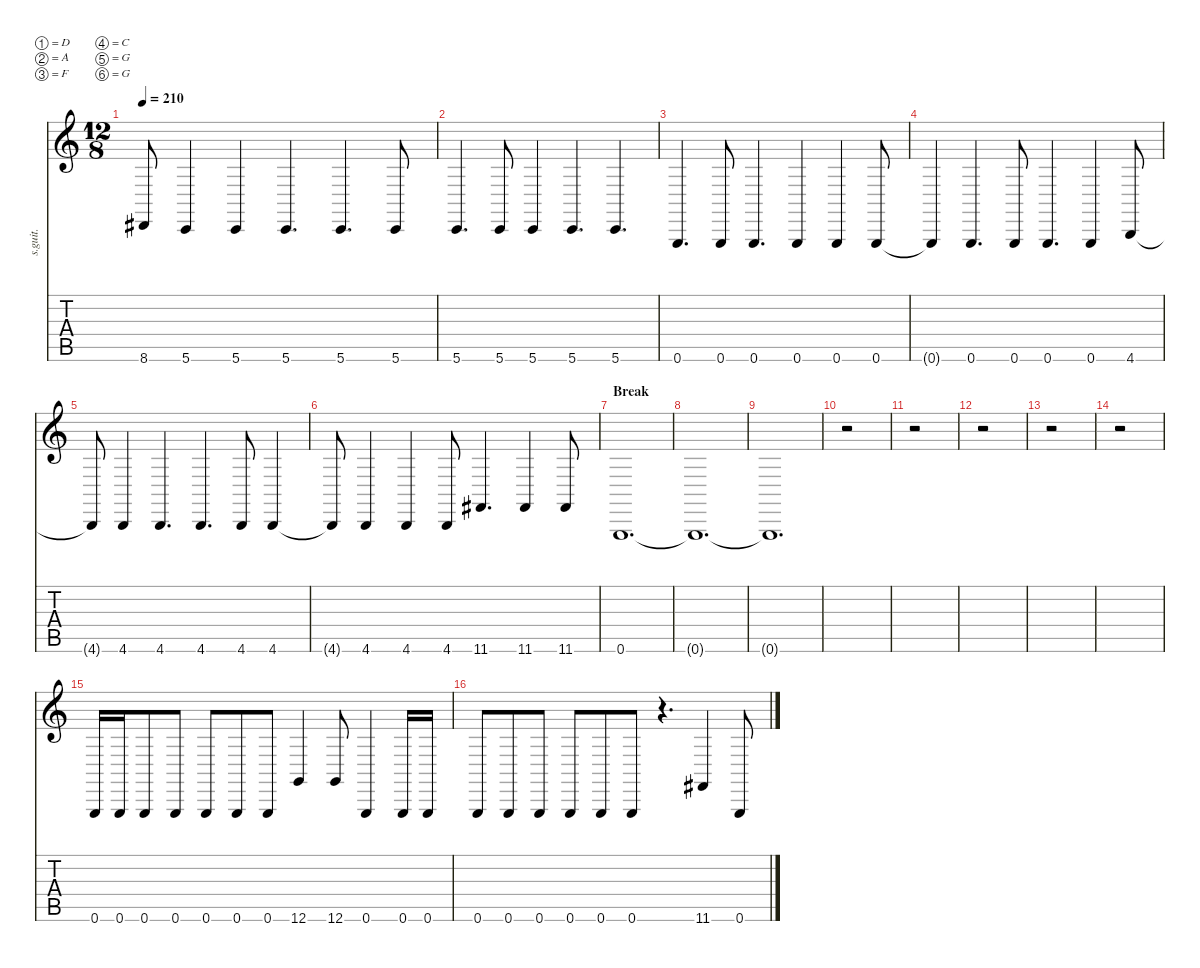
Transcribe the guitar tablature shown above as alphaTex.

\defaultSystemsLayout 4
\hideDynamics
\bracketExtendMode nobrackets
\track ("Bass" "s.guit.") {instrument electricbasspick}
\staff {score tabs}
\tuning (D3 A2 F2 C2 G1 G0)
\ts (12 8)
\tempo 210
\clef g2
\ks c
8.6{t acc #}.8{lyrics (0 "") lyrics (1 "") lyrics (2 "") lyrics (3 "") lyrics (4 "") dy f} 5.6.4{lyrics (0 "") lyrics (1 "") lyrics (2 "") lyrics (3 "") lyrics (4 "")} 5.6.4{lyrics (0 "") lyrics (1 "") lyrics (2 "") lyrics (3 "") lyrics (4 "")} 5.6.4{d lyrics (0 "") lyrics (1 "") lyrics (2 "") lyrics (3 "") lyrics (4 "")} 5.6.4{d lyrics (0 "") lyrics (1 "") lyrics (2 "") lyrics (3 "") lyrics (4 "")} 5.6.8{lyrics (0 "") lyrics (1 "") lyrics (2 "") lyrics (3 "") lyrics (4 "")} |
5.6.4{d lyrics (0 "") lyrics (1 "") lyrics (2 "") lyrics (3 "") lyrics (4 "")} 5.6.8{lyrics (0 "") lyrics (1 "") lyrics (2 "") lyrics (3 "") lyrics (4 "")} 5.6.4{lyrics (0 "") lyrics (1 "") lyrics (2 "") lyrics (3 "") lyrics (4 "")} 5.6.4{d lyrics (0 "") lyrics (1 "") lyrics (2 "") lyrics (3 "") lyrics (4 "")} 5.6.4{d lyrics (0 "") lyrics (1 "") lyrics (2 "") lyrics (3 "") lyrics (4 "")} |
0.6.4{d lyrics (0 "") lyrics (1 "") lyrics (2 "") lyrics (3 "") lyrics (4 "")} 0.6.8{lyrics (0 "") lyrics (1 "") lyrics (2 "") lyrics (3 "") lyrics (4 "")} 0.6.4{d lyrics (0 "") lyrics (1 "") lyrics (2 "") lyrics (3 "") lyrics (4 "")} 0.6.4{lyrics (0 "") lyrics (1 "") lyrics (2 "") lyrics (3 "") lyrics (4 "")} 0.6.4{lyrics (0 "") lyrics (1 "") lyrics (2 "") lyrics (3 "") lyrics (4 "")} 0.6.8{lyrics (0 "") lyrics (1 "") lyrics (2 "") lyrics (3 "") lyrics (4 "")} |
0.6{t}.4{lyrics (0 "") lyrics (1 "") lyrics (2 "") lyrics (3 "") lyrics (4 "")} 0.6.4{d lyrics (0 "") lyrics (1 "") lyrics (2 "") lyrics (3 "") lyrics (4 "")} 0.6.8{lyrics (0 "") lyrics (1 "") lyrics (2 "") lyrics (3 "") lyrics (4 "")} 0.6.4{d lyrics (0 "") lyrics (1 "") lyrics (2 "") lyrics (3 "") lyrics (4 "")} 0.6.4{lyrics (0 "") lyrics (1 "") lyrics (2 "") lyrics (3 "") lyrics (4 "")} 4.6.8{lyrics (0 "") lyrics (1 "") lyrics (2 "") lyrics (3 "") lyrics (4 "")} |
4.6{t}.8{lyrics (0 "") lyrics (1 "") lyrics (2 "") lyrics (3 "") lyrics (4 "")} 4.6.4{lyrics (0 "") lyrics (1 "") lyrics (2 "") lyrics (3 "") lyrics (4 "")} 4.6.4{d lyrics (0 "") lyrics (1 "") lyrics (2 "") lyrics (3 "") lyrics (4 "")} 4.6.4{d lyrics (0 "") lyrics (1 "") lyrics (2 "") lyrics (3 "") lyrics (4 "")} 4.6.8{lyrics (0 "") lyrics (1 "") lyrics (2 "") lyrics (3 "") lyrics (4 "")} 4.6.4{lyrics (0 "") lyrics (1 "") lyrics (2 "") lyrics (3 "") lyrics (4 "")} |
4.6{t}.8{lyrics (0 "") lyrics (1 "") lyrics (2 "") lyrics (3 "") lyrics (4 "")} 4.6.4{lyrics (0 "") lyrics (1 "") lyrics (2 "") lyrics (3 "") lyrics (4 "")} 4.6.4{lyrics (0 "") lyrics (1 "") lyrics (2 "") lyrics (3 "") lyrics (4 "")} 4.6.8{lyrics (0 "") lyrics (1 "") lyrics (2 "") lyrics (3 "") lyrics (4 "")} 11.6{acc #}.4{d lyrics (0 "") lyrics (1 "") lyrics (2 "") lyrics (3 "") lyrics (4 "")} 11.6{acc #}.4{lyrics (0 "") lyrics (1 "") lyrics (2 "") lyrics (3 "") lyrics (4 "")} 11.6{acc #}.8{lyrics (0 "") lyrics (1 "") lyrics (2 "") lyrics (3 "") lyrics (4 "")} |
\section ("" "Break")
0.6.1{d lyrics (0 "") lyrics (1 "") lyrics (2 "") lyrics (3 "") lyrics (4 "")} |
0.6{t}.1{d lyrics (0 "") lyrics (1 "") lyrics (2 "") lyrics (3 "") lyrics (4 "")} |
0.6{t}.1{d lyrics (0 "") lyrics (1 "") lyrics (2 "") lyrics (3 "") lyrics (4 "")} |
r.2 |
r.2 |
r.2 |
r.2 |
r.2 |
0.6.16{lyrics (0 "") lyrics (1 "") lyrics (2 "") lyrics (3 "") lyrics (4 "")} 0.6.16{lyrics (0 "") lyrics (1 "") lyrics (2 "") lyrics (3 "") lyrics (4 "")} 0.6.8{lyrics (0 "") lyrics (1 "") lyrics (2 "") lyrics (3 "") lyrics (4 "")} 0.6.8{lyrics (0 "") lyrics (1 "") lyrics (2 "") lyrics (3 "") lyrics (4 "")} 0.6.8{lyrics (0 "") lyrics (1 "") lyrics (2 "") lyrics (3 "") lyrics (4 "")} 0.6.8{lyrics (0 "") lyrics (1 "") lyrics (2 "") lyrics (3 "") lyrics (4 "")} 0.6.8{lyrics (0 "") lyrics (1 "") lyrics (2 "") lyrics (3 "") lyrics (4 "")} 12.6.4{lyrics (0 "") lyrics (1 "") lyrics (2 "") lyrics (3 "") lyrics (4 "")} 12.6.8{lyrics (0 "") lyrics (1 "") lyrics (2 "") lyrics (3 "") lyrics (4 "")} 0.6.4{lyrics (0 "") lyrics (1 "") lyrics (2 "") lyrics (3 "") lyrics (4 "")} 0.6.16{lyrics (0 "") lyrics (1 "") lyrics (2 "") lyrics (3 "") lyrics (4 "")} 0.6.16{lyrics (0 "") lyrics (1 "") lyrics (2 "") lyrics (3 "") lyrics (4 "")} |
0.6.8{lyrics (0 "") lyrics (1 "") lyrics (2 "") lyrics (3 "") lyrics (4 "")} 0.6.8{lyrics (0 "") lyrics (1 "") lyrics (2 "") lyrics (3 "") lyrics (4 "")} 0.6.8{lyrics (0 "") lyrics (1 "") lyrics (2 "") lyrics (3 "") lyrics (4 "")} 0.6.8{lyrics (0 "") lyrics (1 "") lyrics (2 "") lyrics (3 "") lyrics (4 "")} 0.6.8{lyrics (0 "") lyrics (1 "") lyrics (2 "") lyrics (3 "") lyrics (4 "")} 0.6.8{lyrics (0 "") lyrics (1 "") lyrics (2 "") lyrics (3 "") lyrics (4 "")} r.4{d} 11.6{acc #}.4{lyrics (0 "") lyrics (1 "") lyrics (2 "") lyrics (3 "") lyrics (4 "")} 0.6.8{lyrics (0 "") lyrics (1 "") lyrics (2 "") lyrics (3 "") lyrics (4 "")}
